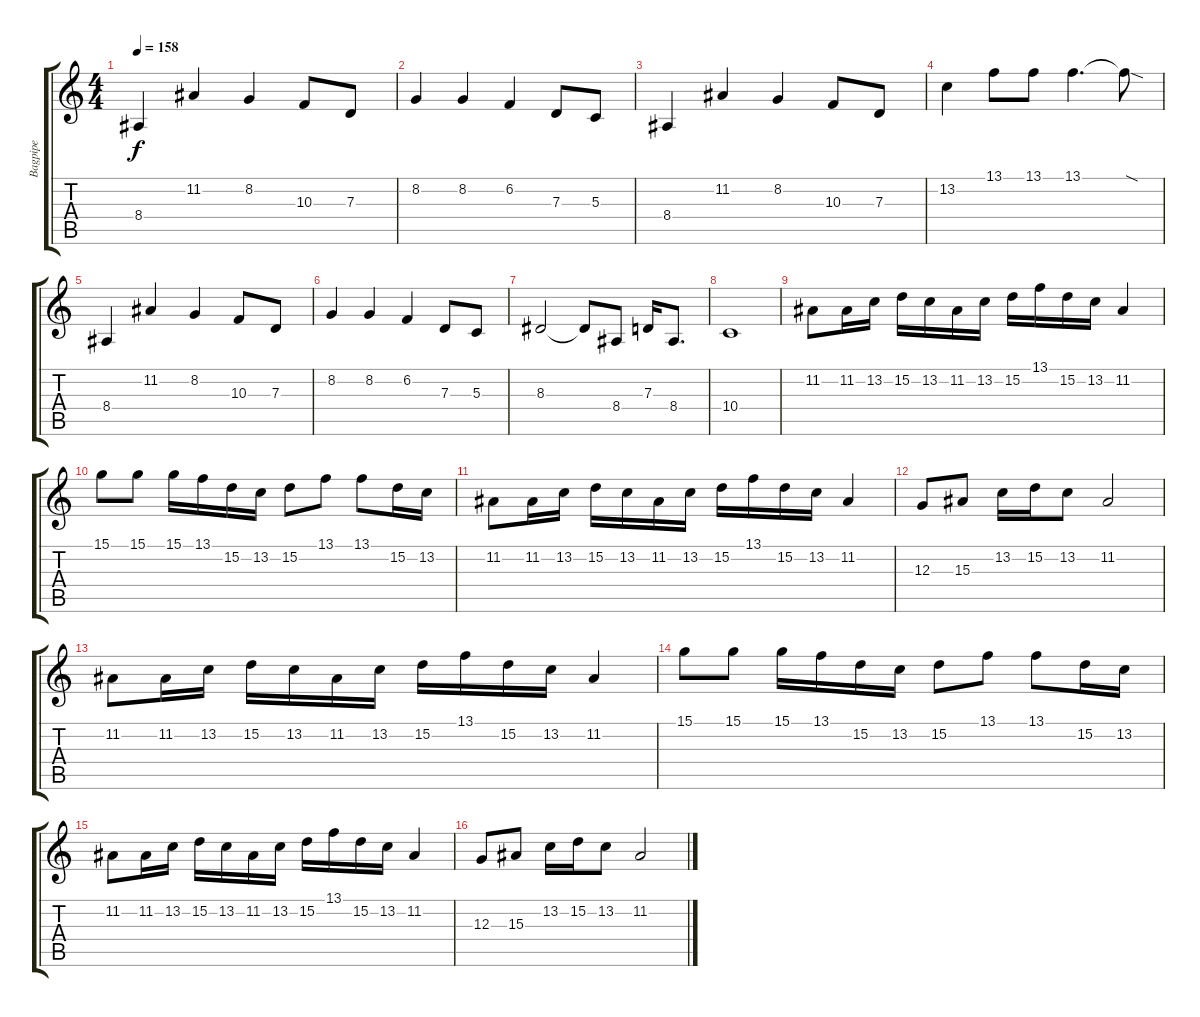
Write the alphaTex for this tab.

\track ("Bagpipe" "Bagpipe") {instrument altosax}
\staff {score tabs}
\tuning (E4 B3 G3 D3 A2 E2) {hide}
\ts (4 4)
\tempo 158
\clef g2
\ks c
8.4.4{dy f} 11.2.4 8.2.4 10.3.8 7.3.8 |
8.2.4 8.2.4 6.2.4 7.3.8 5.3.8 |
8.4.4 11.2.4 8.2.4 10.3.8 7.3.8 |
13.2.4 13.1.8 13.1.8 13.1.4{d} 13.1{sod t}.8 |
8.4.4 11.2.4 8.2.4 10.3.8 7.3.8 |
8.2.4 8.2.4 6.2.4 7.3.8 5.3.8 |
8.3.2 8.3{t}.8 8.4.8 7.3.16 8.4.8{d} |
10.4.1 |
11.2.8 11.2.16 13.2.16 15.2.16 13.2.16 11.2.16 13.2.16 15.2.16 13.1.16 15.2.16 13.2.16 11.2.4 |
15.1.8 15.1.8 15.1.16 13.1.16 15.2.16 13.2.16 15.2.8 13.1.8 13.1.8 15.2.16 13.2.16 |
11.2.8 11.2.16 13.2.16 15.2.16 13.2.16 11.2.16 13.2.16 15.2.16 13.1.16 15.2.16 13.2.16 11.2.4 |
12.3.8 15.3.8 13.2.16 15.2.16 13.2.8 11.2.2 |
11.2.8 11.2.16 13.2.16 15.2.16 13.2.16 11.2.16 13.2.16 15.2.16 13.1.16 15.2.16 13.2.16 11.2.4 |
15.1.8 15.1.8 15.1.16 13.1.16 15.2.16 13.2.16 15.2.8 13.1.8 13.1.8 15.2.16 13.2.16 |
11.2.8 11.2.16 13.2.16 15.2.16 13.2.16 11.2.16 13.2.16 15.2.16 13.1.16 15.2.16 13.2.16 11.2.4 |
12.3.8 15.3.8 13.2.16 15.2.16 13.2.8 11.2.2
